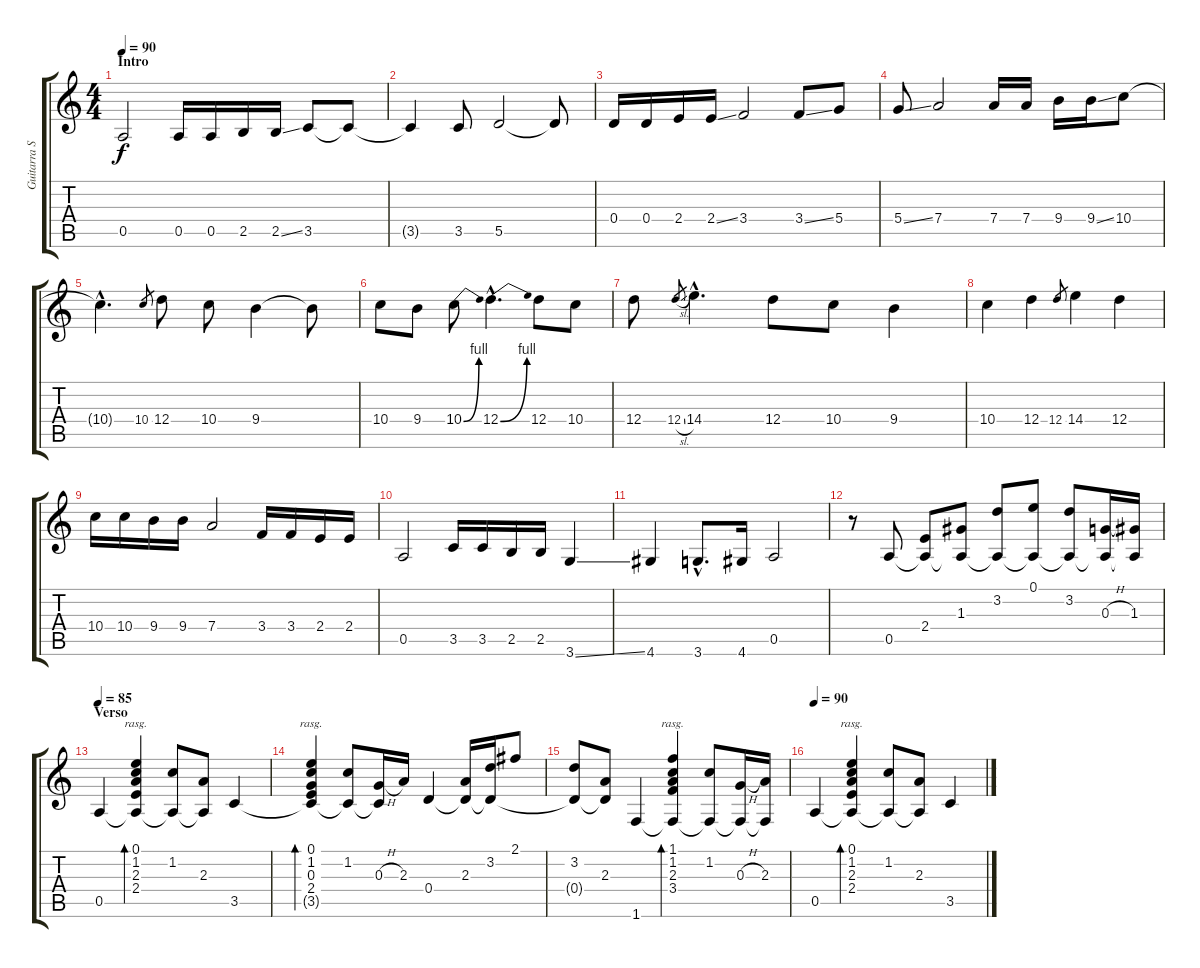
\track ("Guitarra Solista" "Guitarra S") {instrument electricguitarclean}
\staff {score tabs}
\tuning (E4 B3 G3 D3 A2 E2) {hide}
\ts (4 4)
\section ("" "Intro")
\tempo 90
\clef g2
\ks c
0.5.2{dy f instrument electricguitarclean} 0.5.16 0.5.16 2.5.16 2.5{ss}.16 3.5.8 3.5{t}.8 |
3.5{t}.4 3.5.8 5.5.2 5.5{t}.8 |
0.4.16 0.4.16 2.4.16 2.4{ss}.16 3.4.2 3.4{ss}.8 5.4.8 |
5.4{ss}.8 7.4.2 7.4.16 7.4.16 9.4.16 9.4{ss}.16 10.4.8 |
10.4{hac t}.4{d} 10.4.8{gr} 12.4.8 10.4.8 9.4.4 9.4{t}.8 |
10.4.8 9.4.8 10.4{be (bend 0 0 60 4)}.8 12.4{be (bend 0 0 60 4) hac}.4{d} 12.4.8 10.4.8 |
12.4.8 12.4{sl}.8{gr} 14.4{hac}.4{d} 12.4.8 10.4.8 9.4.4 |
10.4.4 12.4.4 12.4.8{gr} 14.4.4 12.4.4 |
10.4.16 10.4.16 9.4.16 9.4.16 7.4.2 3.4.16 3.4.16 2.4.16 2.4.16 |
0.5.2 3.5.16 3.5.16 2.5.16 2.5.16 3.6{ss}.4 |
4.6.4 3.6{hac}.8{d} 4.6.16 0.5.2 |
r.8{instrument electricguitarjazz} 0.5.8 (2.4 0.5{t}).8 (1.3 0.5{t}).8 (3.2 0.5{t}).8 (0.1 0.5{t}).8 (3.2 0.5{t}).8 (0.3{h} 0.5{t}).16 (1.3 0.5{t}).16 |
\section ("" "Verso")
\tempo 85
0.5.4 (0.1 1.2 2.3 2.4 0.5{t}).4{bd 120 rasg ii} (1.2 0.5{t}).8 (2.3 0.5{t}).8 3.5.4 |
(0.1 1.2 0.3 2.4 3.5{t}).4{bd 120 rasg ii} (1.2 3.5{t}).8 (0.3{h} 3.5{t}).16 2.3.16 0.4.4 (2.3 0.4{t}).16 (3.2 0.4{t}).16 2.1.8 |
(3.2 0.4{t}).8 (2.3 0.4{t}).8 1.6.4 (1.1 1.2 2.3 3.4 1.6{t}).4{bd 120 rasg ii} (1.2 1.6{t}).8 (0.3{h} 1.6{t}).16 (2.3 1.6{t}).16 |
\tempo 90
0.5.4 (0.1 1.2 2.3 2.4 0.5{t}).4{bd 120 rasg ii} (1.2 0.5{t}).8 (2.3 0.5{t}).8 3.5.4
